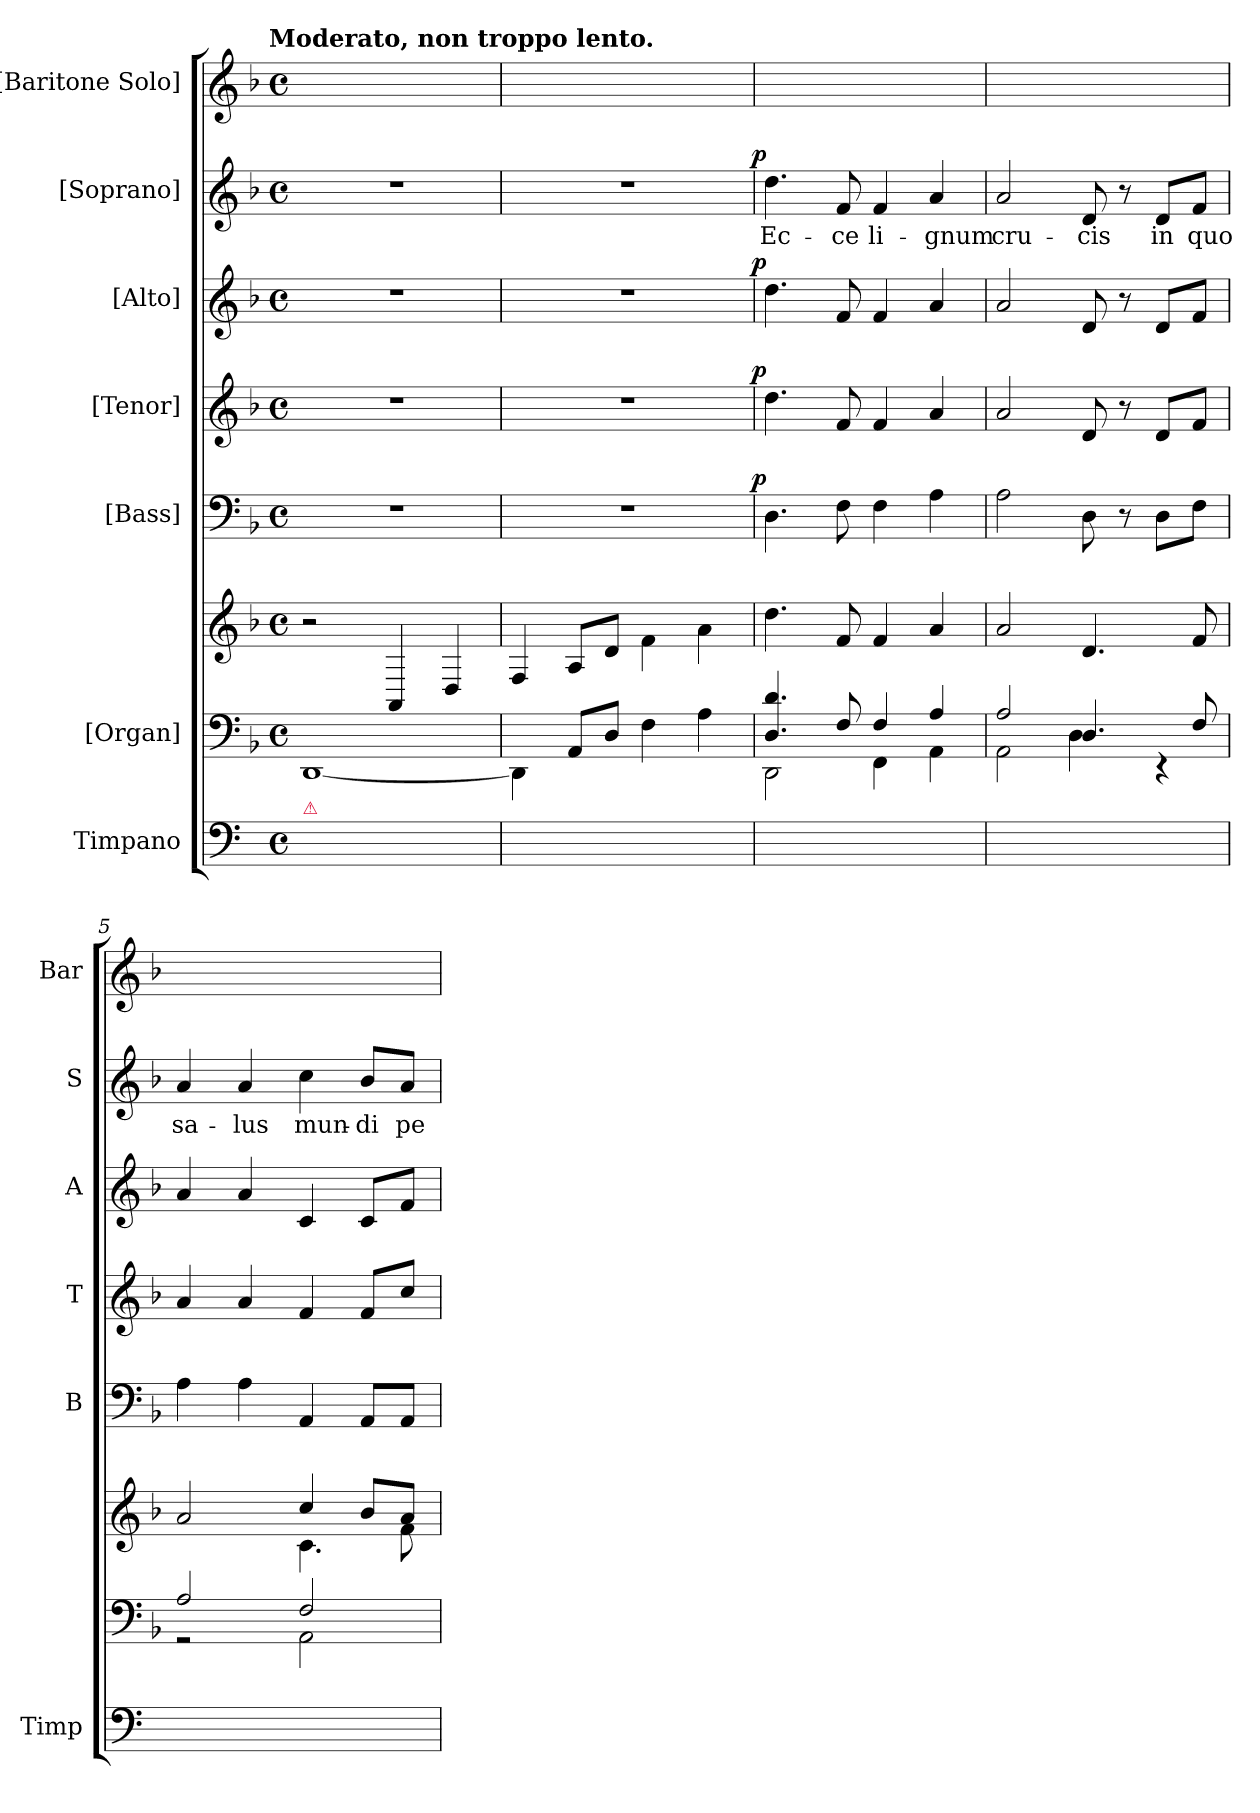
**kern	**kern	**kern	**kern	**dynam	**kern	**dynam	**kern	**dynam	**kern	**text	**dynam	**kern
*part7	*part6	*part6	*part5	*part5	*part4	*part4	*part3	*part3	*part2	*part2	*part2	*part1
*staff8	*staff7	*staff6	*staff5	*staff5	*staff4	*staff4	*staff3	*staff3	*staff2	*staff2	*staff2	*staff1
*I"Timpano	*I"[Organ]	*	*I"[Bass]	*	*I"[Tenor]	*	*I"[Alto]	*	*I"[Soprano]	*	*	*I"[Baritone Solo]
*I'Timp	*	*	*I'B	*	*I'T	*	*I'A	*	*I'S	*	*	*I'Bar
*clefF4	*clefF4	*clefG2	*clefF4	*	*clefG2	*	*clefG2	*	*clefG2	*	*	*clefG2
*	*	*	*	*	*ITrd7c12	*	*	*	*	*	*	*ITrd7c12
*	*k[b-]	*k[b-]	*k[b-]	*	*k[b-]	*	*k[b-]	*	*k[b-]	*	*	*k[b-]
!!LO:TX:omd:t=Moderato, non troppo lento.
*M4/4	*M4/4	*M4/4	*M4/4	*	*M4/4	*	*M4/4	*	*M4/4	*	*	*M4/4
*met(c)	*met(c)	*met(c)	*met(c)	*	*met(c)	*	*met(c)	*	*met(c)	*	*	*met(c)
=1	=1	=1	=1	=1	=1	=1	=1	=1	=1	=1	=1	=1
!LO:TX:a:color=crimson:t=⚠	!	!	!	!	!	!	!	!	!	!	!	!
1ryy	[1DD	2r	1r	.	1r	.	1r	.	1r	.	.	1ryy
.	.	4AA/	.	.	.	.	.	.	.	.	.	.
.	.	4D/	.	.	.	.	.	.	.	.	.	.
=2	=2	=2	=2	=2	=2	=2	=2	=2	=2	=2	=2	=2
1ryy	4DD\]	4F/	1r	.	1r	.	1r	.	1r	.	.	1ryy
.	8AA/L	8A/L	.	.	.	.	.	.	.	.	.	.
.	8D/J	8d/J	.	.	.	.	.	.	.	.	.	.
.	4F\	4f\	.	.	.	.	.	.	.	.	.	.
.	4A\	4a\	.	.	.	.	.	.	.	.	.	.
=3	=3	=3	=3	=3	=3	=3	=3	=3	=3	=3	=3	=3
*	*^	*	*	*	*	*	*	*	*	*	*	*
!	!	!	!	!	!LO:DY:a:rj	!	!LO:DY:a:rj	!	!LO:DY:a:rj	!	!	!LO:DY:a:rj	!
1ryy	4.D/ 4.d/	2DD\	4.dd\	4.D\	p	4.d\	p	4.dd\	p	4.dd\	Ec-	p	1ryy
.	8F/	.	8f/	8F\	.	8F/	.	8f/	.	8f/	-ce	.	.
.	4F/	4FF\	4f/	4F\	.	4F/	.	4f/	.	4f/	li-	.	.
.	4A/	4AA\	4a/	4A\	.	4A/	.	4a/	.	4a/	-gnum	.	.
=4	=4	=4	=4	=4	=4	=4	=4	=4	=4	=4	=4	=4	=4
1ryy	2A/	2AA\	2a/	2A\	.	2A/	.	2a/	.	2a/	cru-	.	1ryy
.	4.D/	4D\	4.d/	8D\	.	8D/	.	8d/	.	8d/	-cis	.	.
.	.	.	.	8r	.	8r	.	8r	.	8r	.	.	.
.	.	4r	.	8D\L	.	8D/L	.	8d/L	.	8d/L	in	.	.
.	8F/	.	8f/	8F\J	.	8F/J	.	8f/J	.	8f/J	quo	.	.
=5	=5	=5	=5	=5	=5	=5	=5	=5	=5	=5	=5	=5	=5
*	*	*	*^	*	*	*	*	*	*	*	*	*	*
1ryy	2A/	2r	2a/	2ryy	4A\	.	4A/	.	4a/	.	4a/	sa-	.	1ryy
.	.	.	.	.	4A\	.	4A/	.	4a/	.	4a/	-lus	.	.
.	2F/	2AA\	4cc/	4.c\	4AA/	.	4F/	.	4c/	.	4cc\	mun-	.	.
.	.	.	8b-/L	.	8AA/L	.	8F/L	.	8c/L	.	8b-/L	-di	.	.
.	.	.	8a/J	8f\	8AA/J	.	8c/J	.	8f/J	.	8a/J	pe-	.	.
*	*v	*v	*	*	*	*	*	*	*	*	*	*	*	*
*	*	*v	*v	*	*	*	*	*	*	*	*	*	*
=	=	=	=	=	=	=	=	=	=	=	=	=
*-	*-	*-	*-	*-	*-	*-	*-	*-	*-	*-	*-	*-
